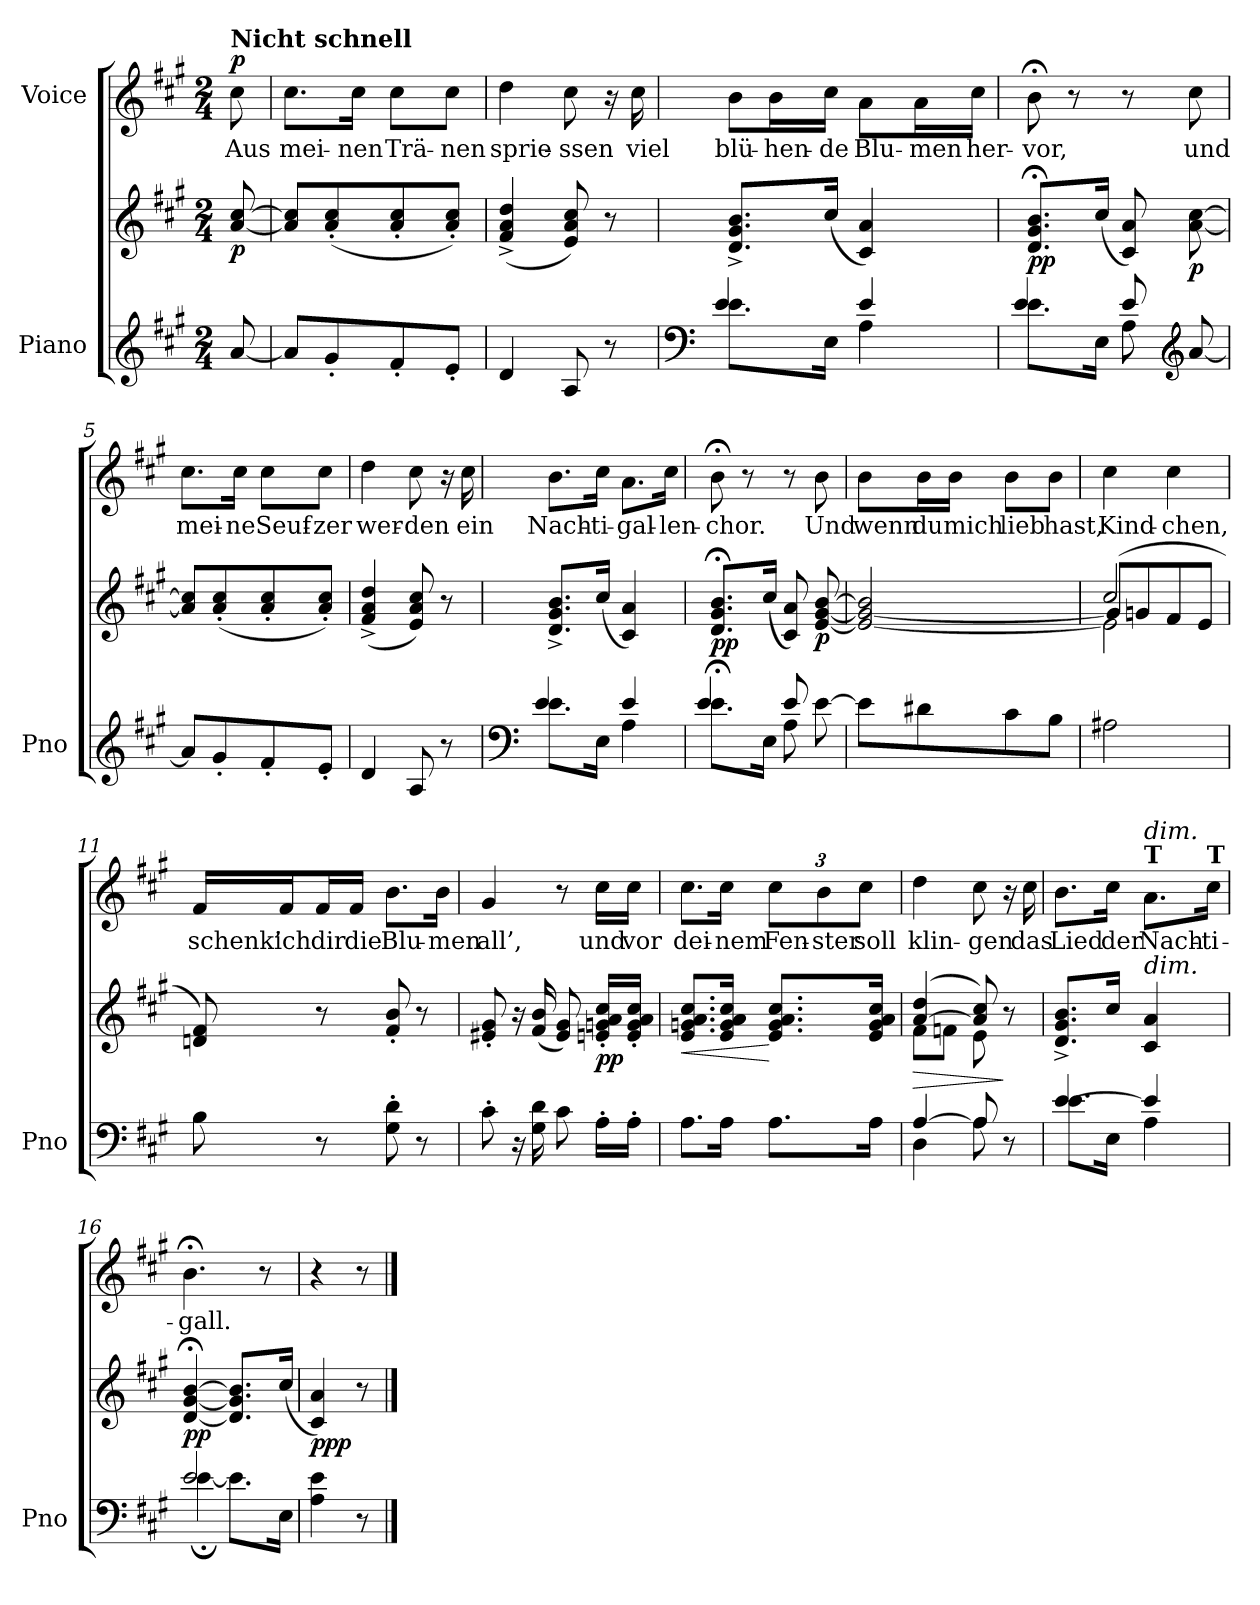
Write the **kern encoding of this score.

**kern	**kern	**dynam	**kern	**text	**dynam
*part2	*part2	*part2	*part1	*part1	*part1
*staff3	*staff2	*staff2/3	*staff1	*staff1	*staff1
*I"Piano	*	*	*I"Voice	*	*
*I'Pno	*	*	*	*	*
*clefG2	*clefG2	*	*clefG2	*	*
*k[f#c#g#]	*k[f#c#g#]	*	*k[f#c#g#]	*	*
*M2/4	*M2/4	*	*M2/4	*	*
=	=	=	=	=	=
!	!	!	!LO:TX:a:B:t=Nicht schnell	!	!
!	!	!LO:DY:b	!	!LO:LY:b	!LO:DY:a
[8a/	[8a/ [8cc#/	p	8cc#\	Aus	p
=1	=1	=1	=1	=1	=1
!	!	!	!	!LO:LY:b	!
8a/L]	8a/] 8cc#/]L	.	8.cc#\L	mei-	.
8g#'/	(<8a/' 8cc#/'	.	.	.	.
!	!	!	!	!LO:LY:b	!
.	.	.	16cc#\Jk	-nen	.
!	!	!	!	!LO:LY:b	!
8f#'/	8a/' 8cc#/'	.	8cc#\L	Trä-	.
!	!	!	!	!LO:LY:b	!
8e'/J	8a/' 8cc#/'J)	.	8cc#\J	-nen	.
=2	=2	=2	=2	=2	=2
!	!	!	!	!LO:LY:b	!
4d/	(>4f#/^ 4a/^ 4dd/^	.	4dd\	sprie-	.
!	!	!	!	!LO:LY:b	!
8A/	8e/ 8a/ 8cc#/)	.	8cc#\	-ssen	.
8r	8r	.	16r	.	.
!	!	!	!	!LO:LY:b	!
.	.	.	16cc#\	viel	.
=3	=3	=3	=3	=3	=3
*clefF4	*	*	*	*	*
!LO:N:head=solid	!	!	!	!LO:LY:b	!
*^	*	*	*	*	*
8.e\L	4e/	8.d/^ 8.g#/^ 8.b/^L	.	8b\L	blü-	.
!	!	!	!	!	!LO:LY:b	!
.	.	.	.	16b\L	-hen-	.
!	!	!	!	!	!LO:LY:b	!
16E\Jk	.	(<16cc#/Jk	.	16cc#\JJ	-de	.
!	!	!	!	!	!LO:LY:b	!
4e/	4A\	4c#/ 4a/)	.	8a\L	Blu-	.
!	!	!	!	!	!LO:LY:b	!
.	.	.	.	16a\L	-men	.
!	!	!	!	!	!LO:LY:b	!
.	.	.	.	16cc#\JJ	her-	.
=4	=4	=4	=4	=4	=4	=4
!LO:N:head=solid	!	!	!LO:DY:b	!	!LO:LY:b	!
8.e\L	4e/	8.d/;< 8.g#/;< 8.b/;<L	pp	8b;<\	-vor,	.
.	.	.	.	8r	.	.
16E\Jk	.	(<16cc#/Jk	.	.	.	.
8e/	8A\	8c#/ 8a/)	.	8r	.	.
*clefG2	*	*	*	*	*	*
!	!	!	!LO:DY:b	!	!LO:LY:b	!
[8a/	8ryy	[8a\ [8cc#\	p	8cc#\	und	.
=5	=5	=5	=5	=5	=5	=5
!	!	!	!	!	!LO:LY:b	!
*v	*v	*	*	*	*	*
8a/L]	8a/] 8cc#/]L	.	8.cc#\L	mei-	.
8g#'/	(<8a/' 8cc#/'	.	.	.	.
!	!	!	!	!LO:LY:b	!
.	.	.	16cc#\Jk	-ne	.
!	!	!	!	!LO:LY:b	!
8f#'/	8a/' 8cc#/'	.	8cc#\L	Seuf-	.
!	!	!	!	!LO:LY:b	!
8e'/J	8a/' 8cc#/'J)	.	8cc#\J	-zer	.
!!LO:LB:g=z
=6	=6	=6	=6	=6	=6
!	!	!	!	!LO:LY:b	!
4d/	(>4f#/^ 4a/^ 4dd/^	.	4dd\	wer-	.
!	!	!	!	!LO:LY:b	!
8A/	8e/ 8a/ 8cc#/)	.	8cc#\	-den	.
8r	8r	.	16r	.	.
!	!	!	!	!LO:LY:b	!
.	.	.	16cc#\	ein	.
=7	=7	=7	=7	=7	=7
*clefF4	*	*	*	*	*
!LO:N:head=solid	!	!	!	!LO:LY:b	!
*^	*	*	*	*	*
8.e\L	4e/	8.d/^ 8.g#/^ 8.b/^L	.	8.b\L	Nach-	.
!	!	!	!	!	!LO:LY:b	!
16E\Jk	.	(<16cc#/Jk	.	16cc#\Jk	-ti-	.
!	!	!	!	!	!LO:LY:b	!
4e/	4A\	4c#/ 4a/)	.	8.a\L	-gal-	.
!	!	!	!	!	!LO:LY:b	!
.	.	.	.	16cc#\Jk	-len-	.
=8	=8	=8	=8	=8	=8	=8
!LO:N:head=solid	!	!	!LO:DY:b	!	!LO:LY:b	!
8.e;<\L	4e/	8.d/;< 8.g#/;< 8.b/;<L	pp	8b;<\	-chor.	.
.	.	.	.	8r	.	.
16E\Jk	.	(<16cc#/Jk	.	.	.	.
8e/	8A\	8c#/ 8a/)	.	8r	.	.
!	!	!	!LO:DY:b	!	!LO:LY:b	!
[8e\	8ryy	[8e/ [8g#/ [8b/	p	8b\	Und	.
=9	=9	=9	=9	=9	=9	=9
!	!	!	!	!	!LO:LY:b	!
*v	*v	*	*	*	*	*
8e\L]	2e/_ 2g#/_ 2b/]	.	8b\L	wenn	.
!	!	!	!	!LO:LY:b	!
8d#X\	.	.	16b\L	du	.
!	!	!	!	!LO:LY:b	!
.	.	.	16b\JJ	mich	.
!	!	!	!	!LO:LY:b	!
8c#\	.	.	8b\L	lieb	.
!	!	!	!	!LO:LY:b	!
8B\J	.	.	8b\J	hast,	.
=10	=10	=10	=10	=10	=10
*	*^	*	*	*	*
*	*	*^	*	*	*	*
!	!	!	!	!	!	!LO:LY:b	!
2A#X\	2cc#/	2e\]	(<8g#/L]	.	4cc#\	Kind-	.
.	.	.	8gn/	.	.	.	.
!	!	!	!	!	!	!LO:LY:b	!
.	.	.	8f#/	.	4cc#\	-chen,	.
.	.	.	8e/J	.	.	.	.
=11	=11	=11	=11	=11	=11	=11	=11
!	!	!	!	!	!	!LO:LY:b	!
*	*v	*v	*v	*	*	*	*
8B\	8dn/ 8f#/)	.	16f#/LL	schenk’	.
!	!	!	!	!LO:LY:b	!
.	.	.	16f#/J	ich	.
!	!	!	!	!LO:LY:b	!
8r	8r	.	16f#/L	dir	.
!	!	!	!	!LO:LY:b	!
.	.	.	16f#/JJ	die	.
!	!	!	!	!LO:LY:b	!
8G#\' 8d\'	8f#/' 8b/'	.	8.b\L	Blu-	.
8r	8r	.	.	.	.
!	!	!	!	!LO:LY:b	!
.	.	.	16b\Jk	-men	.
!!LO:LB:g=z
=12	=12	=12	=12	=12	=12
!	!	!	!	!LO:LY:b	!
8c#'\	8e#X/' 8g#/'	.	4g#/	all’,	.
16r	16r	.	.	.	.
16G#\ 16d\	(<16f#/ 16b/	.	.	.	.
8c#\	8e#/ 8g#/)	.	8r	.	.
!	!	!LO:DY:b	!	!LO:LY:b	!
16A'\LL	16en/' 16gn/' 16a/' 16cc#/'LL	pp	16cc#\LL	und	.
!	!	!	!	!LO:LY:b	!
16A'\JJ	16e/' 16g/' 16a/' 16cc#/'JJ	.	16cc#\JJ	vor	.
=13	=13	=13	=13	=13	=13
!	!	!LO:HP:b	!	!LO:LY:b	!
8.A\L	8.e/ 8.gn/ 8.a/ 8.cc#/L	<	8.cc#\L	dei-	.
!	!	!	!	!LO:LY:b	!
16A\Jk	16e/ 16g/ 16a/ 16cc#/Jk	.	16cc#\Jk	-nem	.
!	!	!	!	!LO:LY:b	!
8.A\L	8.e/ 8.g/ 8.a/ 8.cc#/L	[	12cc#\L	Fen-	.
!	!	!	!	!LO:LY:b	!
.	.	.	12b\	-ster	.
!	!	!	!	!LO:LY:b	!
.	.	.	12cc#\J	soll	.
16A\Jk	16e/ 16g/ 16a/ 16cc#/Jk	.	.	.	.
=14	=14	=14	=14	=14	=14
*^	*	*	*	*	*
!	!	!	!LO:HP:b	!	!LO:LY:b	!
*	*	*^	*	*	*	*
[4A/	(<4D\	(>[4a/ 4dd/	8f#\L	>	4dd\	klin-	.
.	.	.	8fn\J	.	.	.	.
!	!	!	!	!	!	!LO:LY:b	!
8A/]	8A\	8a/] 8cc#/)	8e\	.	8cc#\	-gen	.
8r	8ryy	8r	8ryy	]	16r	.	.
!	!	!	!	!	!	!LO:LY:b	!
.	.	.	.	.	16cc#\	das	.
*	*	*v	*v	*	*	*	*
=15	=15	=15	=15	=15	=15	=15
!	!LO:N:head=solid	!	!	!	!LO:LY:b	!
[4e/	8.e\L	8.d/^ 8.g#/^ 8.b/^L	.	8.b\L	Lied	.
!	!	!	!	!	!LO:LY:b	!
.	16E\Jk	16cc#/Jk	.	16cc#\Jk	der	.
!	!	!	!	!LO:TX:a:B:t=T	!	!
!	!	!	!	!LO:TX:a:i:t=dim.	!	!
!	!	!LO:TX:a:i:t=dim.	!	!	!	!
!	!	!	!	!	!LO:LY:b	!
4e/]	4A\	4c#/ 4a/)	.	8.a\L	Nach-	.
!	!	!	!	!LO:TX:a:B:t=T	!	!
!	!	!	!	!	!LO:LY:b	!
.	.	.	.	16cc#\Jk	-ti-	.
=16	=16	=16	=16	=16	=16	=16
!	!	!	!LO:DY:b	!	!LO:LY:b	!
2e/	[4e;\	[4d/;< [4g#/;< [4b/;<	pp	4.b;<\	-gall.	.
.	8.e\L]	8.d/] 8.g#/] 8.b/]L	.	.	.	.
.	.	.	.	8r	.	.
.	16E\Jk	(<16cc#/Jk	.	.	.	.
=17	=17	=17	=17	=17	=17	=17
!	!	!	!LO:DY:b	!	!	!
*v	*v	*	*	*	*	*
4A\ 4e\	4c#/ 4a/)	ppp	4r	.	.
8r	8r	.	8r	.	.
==	==	==	==	==	==
*-	*-	*-	*-	*-	*-
